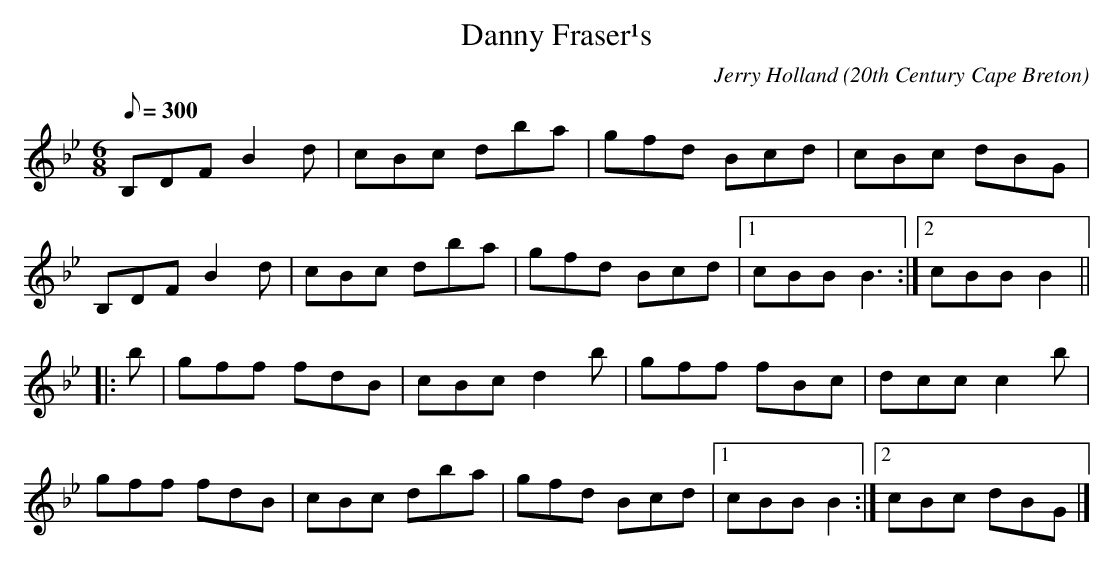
X:1
T:Danny Fraser¹s
C:Jerry Holland
O:20th Century Cape Breton
L:1/8
Q:300
M:6/8
K:Bb
B,DF B2 d|cBc dba|gfd Bcd|cBc dBG|!
B,DF B2 d|cBc dba|gfd Bcd|[1cBB B3:|[2cBB B2||!
|:b|gff fdB|cBc d2b|gff fBc|dcc c2 b|!
gff fdB|cBc dba|gfd Bcd|[1cBB B2:|[2cBc dBG|]!
